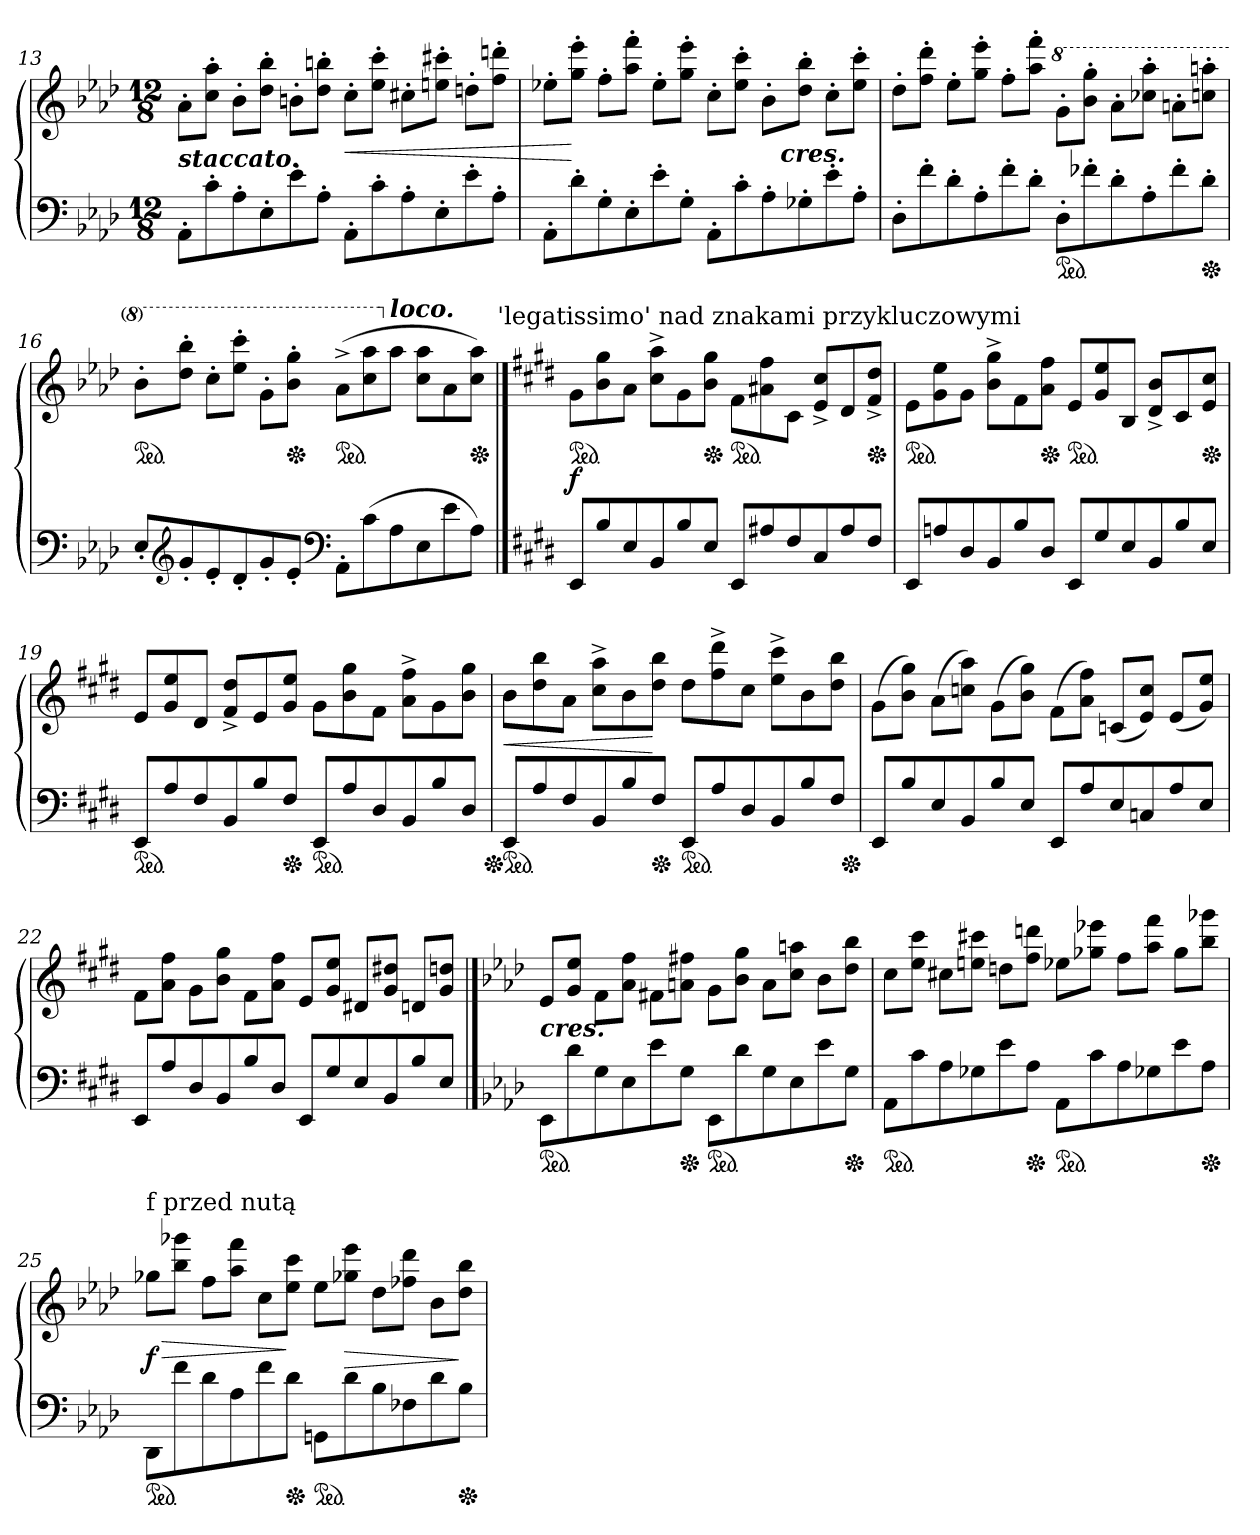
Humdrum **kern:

**kern	**kern	**dynam
*part1	*part1	*part1
*staff2	*staff1	*staff1/2
*clefF4	*clefG2	*
*k[b-e-a-d-]	*k[b-e-a-d-]	*
*M12/8	*M12/8	*
=13	=13	=13
!LO:TX:a:Bi:t=staccato.	!	!
8AA-'L	8a-'L	.
8c'	8cc' 8aa-'J	.
8A-'	8b-'L	.
8E-'	8dd-' 8bb-'J	.
8e-'	8bn'L	.
8A-'J	8dd-' 8bbn'J	.
8AA-'L	8cc'L	<
8c'	8ee-' 8ccc'J	.
8A-'	8cc#X'L	.
8E-'	8een' 8ccc#X'J	.
8e-'	8ddn'L	.
8A-'J	8ff' 8dddn'J	.
=14	=14	=14
*	*^	*
8AA-'L	8ee-X'L	1ryy	.
8d-'	8gg' 8eee-'J	.	[
8G'	8ff'L	.	.
8E-'	8aa-' 8fff'J	.	.
8e-'	8ee-'L	.	.
8G'J	8gg' 8eee-'J	.	.
8AA-'L	8cc'L	.	.
8c'	8ee-' 8ccc'J	.	.
8A-'	8b-'L	16ryy	.
!	!	!LO:TX:c:Bi:t=cres.	!
.	.	4..ryy	.
8G-X'	8dd-' 8bb-'J	.	.
8e-'	8cc'L	.	.
8A-'J	8ee-' 8ccc'J	.	.
*	*v	*v	*
=15	=15	=15
8D-'L	8dd-'L	.
8f'	8ff' 8ddd-'J	.
8d-'	8ee-'L	.
8A-'	8gg' 8eee-'J	.
8f'	8ff'L	.
8d-'J	8aa-' 8fff'J	.
*	*8va	*
*ped	*	*
8D-'L	8gg'L	.
8f-X'	8bb-' 8ggg'J	.
8d-'	8aa-'L	.
8A-'	8ccc-X' 8aaa-'J	.
8f-'	8aan'L	.
*Xped	*	*
8d-'J	8cccn' 8aaan'J	.
=16	=16	=16
*	*ped	*
8E-'L	8bb-'L	.
*clefG2	*	*
8g'	8ddd-' 8bbb-'J	.
8e-'	8ccc'L	.
8d-'	8eee-' 8cccc'J	.
8g'	8gg'L	.
*	*Xped	*
8e-'J	8bb-' 8ggg'J	.
*clefF4	*	*
!	!LO:TX:a:t='loco' nad łukiem	!
*	*ped	*
8AA-'L	(>8aa-^L	.
(>8c	8ccc 8aaa-	.
*	*X8va	*
!	!LO:TX:a:Bi:t=loco.	!
8A-	8aa-J	.
8E-	8cc 8aa-L	.
8e-	8a-	.
*	*Xped	*
8A-J)	8cc 8aa-J)	.
!	!LO:TX:a:t='legatissimo' nad znakami przykluczowymi	!
==17	==17	==17
*k[f#c#g#d#]	*k[f#c#g#d#]	*
!	!LO:TX:a:Bi:t=legatissimo.	!
!	!LO:TX:b:t=f przed nutą	!
*	*ped	*
8EEL	8g#\L	f
8B	8b 8gg#	.
8E	8aJ	.
8BB	8cc#^ 8aa^L	.
8B	8g#	.
*	*Xped	*
8EJ	8b 8gg#J	.
*	*ped	*
8EEL	8f#\L	.
8A#X	8a#X 8ff#	.
8F#	8c#J	.
8C#	8e^ 8cc#^L	.
8A#	8d#	.
*	*Xped	*
8F#J	8f#^ 8dd#^J	.
=18	=18	=18
*	*ped	*
8EEL	8e\L	.
8An	8g# 8ee	.
8D#	8g#J	.
8BB	8b^ 8gg#^L	.
8B	8f#	.
*	*Xped	*
8D#J	8a 8ff#J	.
*	*ped	*
8EEL	8eL	.
8G#	8g# 8ee	.
8E	8BJ	.
8BB	8d#^ 8b^L	.
8B	8c#	.
*	*Xped	*
8EJ	8e 8cc#J	.
=19	=19	=19
!LO:TX:b:t=pedał przed nutą	!	!
*ped	*	*
8EEL	8e/L	.
8A	8g# 8ee	.
8F#	8d#J	.
8BB	8f#^/ 8dd#^/L	.
8B	8e	.
*Xped	*	*
8F#J	8g# 8eeJ	.
*ped	*	*
8EEL	8g#\L	.
8A	8b 8gg#	.
8D#	8f#J	.
8BB	8a^ 8ff#^L	.
8B	8g#	.
8D#J	8b 8gg#J	.
=20	=20	=20
*Xped	*	*
*ped	*	*
8EEL	8bL	<
8A	8dd# 8bb	.
8F#	8aJ	.
8BB	8cc#^ 8aa^L	.
8B	8b	.
*Xped	*	*
8F#J	8dd# 8bbJ	[
*ped	*	*
8EEL	8dd#L	.
8A	8ff#^ 8ddd#^	.
8D#	8cc#J	.
8BB	8ee^ 8ccc#^L	.
8B	8b	.
8F#J	8dd# 8bbJ	.
*Xped	*	*
=21	=21	=21
8EEL	(>8g#L	.
8B	8b 8gg#J)	.
8E	(>8aL	.
8BB	8ccn 8aaJ)	.
8B	(>8g#L	.
8EJ	8b 8gg#J)	.
8EEL	(>8f#\L	.
8A	8a 8ff#J)	.
8E	(<8cnL	.
8Cn	8e 8ccJ)	.
8A	(<8eL	.
8EJ	8g# 8eeJ)	.
=22	=22	=22
8EEL	8f#\L	.
8A	8a 8ff#J	.
8D#	8g#L	.
8BB	8b 8gg#J	.
8B	8f#\L	.
8D#J	8a 8ff#J	.
8EEL	8eL	.
8G#	8g# 8eeJ	.
8E	8d#XL	.
8BB	8g# 8dd#XJ	.
8B	8dnL	.
8EJ	8g# 8ddnJ	.
==23	==23	==23
*k[b-e-a-d-]	*k[b-e-a-d-]	*
!	!LO:TX:c:Bi:t=cres.	!
*ped	*	*
8EE-L	8e-L	.
8d-	8g 8ee-J	.
8G	8fL	.
8E-	8a- 8ffJ	.
8e-	8f#X\L	.
*Xped	*	*
8GJ	8an 8ff#XJ	.
*ped	*	*
8EE-L	8gL	.
8d-	8b- 8ggJ	.
8G	8aL	.
8E-	8cc 8aanJ	.
8e-	8b-L	.
*Xped	*	*
8GJ	8dd- 8bb-J	.
=24	=24	=24
*ped	*	*
8AA-L	8ccL	.
8c	8ee- 8cccJ	.
8A-	8cc#XL	.
8G-X	8een 8ccc#XJ	.
8e-	8ddnL	.
*Xped	*	*
8A-J	8ff 8dddnJ	.
*ped	*	*
8AA-L	8ee-XL	.
8c	8gg-X 8eee-XJ	.
8A-	8ffL	.
8G-X	8aa- 8fffJ	.
8e-	8gg-L	.
*Xped	*	*
8A-J	8bb- 8ggg-XJ	.
=25	=25	=25
!	!LO:TX:a:t=f przed nutą	!
*ped	*	*
8DD-L	8gg-XL	> f
8f	8bb- 8ggg-XJ	.
8d-	8ffL	.
8A-	8aa- 8fffJ	.
8f	8ccL	.
*Xped	*	*
8d-J	8ee- 8cccJ	]
*ped	*	*
8GGnL	8ee-L	.
8d-	8gg-X 8eee-J	>
8B-	8dd-L	.
8F-X	8ff-X 8ddd-J	.
8d-	8b-L	.
*Xped	*	*
8B-J	8dd- 8bb-J	]
=	=	=
*-	*-	*-
